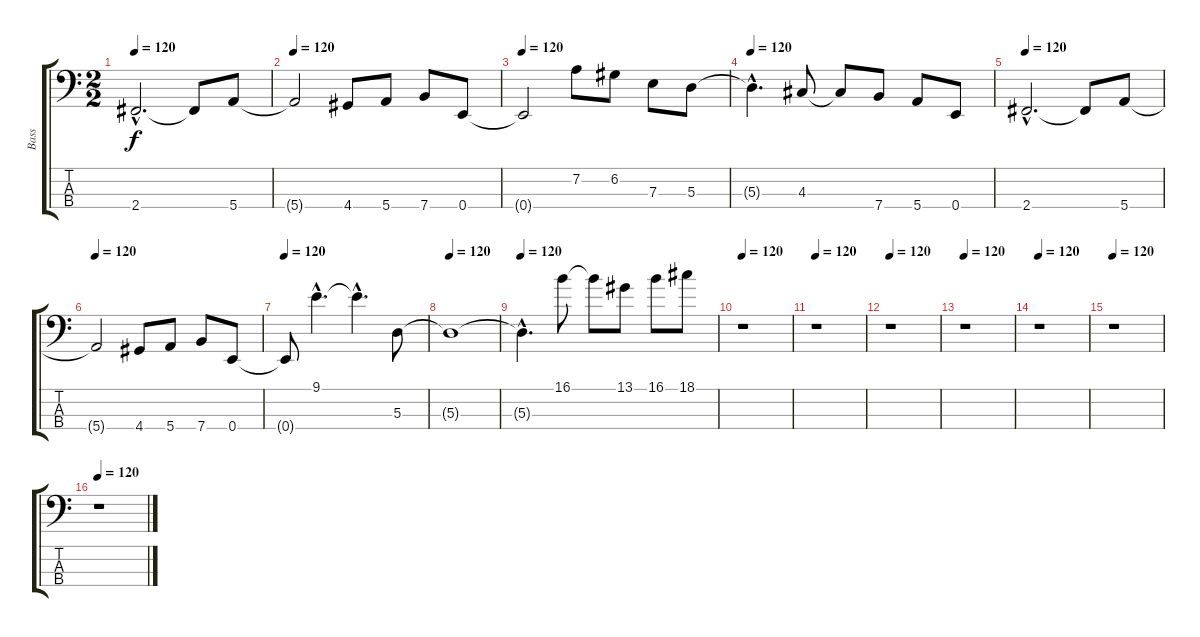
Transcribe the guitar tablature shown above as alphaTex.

\track ("Bass" "Bass") {instrument electricbasspick}
\staff {score tabs}
\tuning (G2 D2 A1 E1) {hide}
\ts (2 2)
\tempo 120
\clef f4
\ks c
2.4{hac}.2{d dy f} 2.4{t}.8 5.4.8 |
\tempo 120
5.4{t}.2 4.4.8 5.4.8 7.4.8 0.4.8 |
\tempo 120
0.4{t}.2 7.2.8 6.2.8 7.3.8 5.3.8 |
\tempo 120
5.3{hac t}.4{d} 4.3.8 4.3{t}.8 7.4.8 5.4.8 0.4.8 |
\tempo 120
2.4{hac}.2{d} 2.4{t}.8 5.4.8 |
\tempo 120
5.4{t}.2 4.4.8 5.4.8 7.4.8 0.4.8 |
\tempo 120
0.4{t}.8 9.1{hac}.4{d} 9.1{hac t}.4{d} 5.3.8 |
\tempo 120
5.3{t}.1 |
\tempo 120
5.3{hac t}.4{d} 16.1.8 16.1{t}.8 13.1.8 16.1.8 18.1.8 |
\tempo 120
r.1 |
\tempo 120
r.1 |
\tempo 120
r.1 |
\tempo 120
r.1 |
\tempo 120
r.1 |
\tempo 120
r.1 |
\tempo 120
r.1
